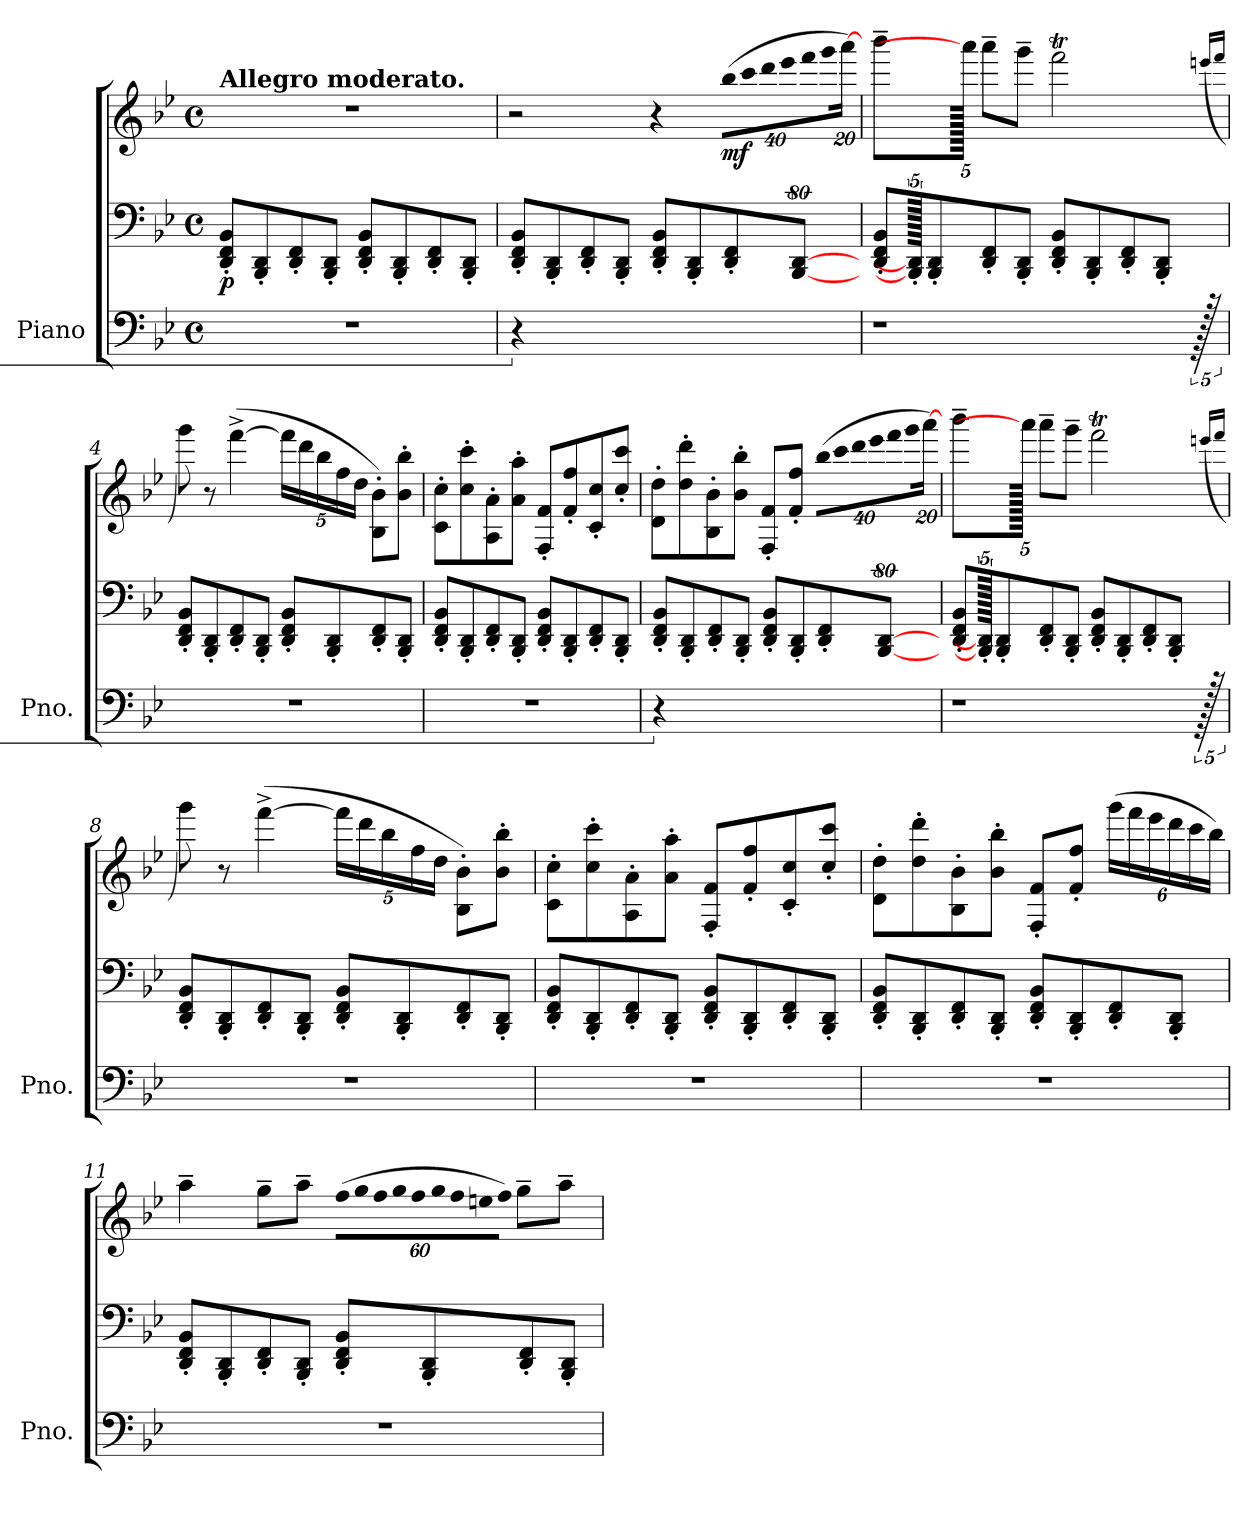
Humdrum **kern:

**kern	**kern	**kern	**dynam
*part1	*part1	*part1	*part1
*staff3	*staff2	*staff1	*staff1/2/3
*I"Piano	*	*	*
*I'Pno.	*	*	*
*clefF4	*clefF4	*clefG2	*
*k[b-e-]	*k[b-e-]	*k[b-e-]	*
*M4/4	*M4/4	*M4/4	*
*met(c)	*met(c)	*met(c)	*
*MM126	*MM126	*MM126	*
=1	=1	=1	=1
!	!	!LO:TX:a:B:t=Allegro moderato.	!
!	!	!	!LO:DY:b=2
1r	8DD/' 8FF/' 8BB-/'L	1r	p
.	8BBB-/' 8DD/'	.	.
.	8DD/' 8FF/'	.	.
.	8BBB-/' 8DD/'J	.	.
.	8DD/' 8FF/' 8BB-/'L	.	.
.	8BBB-/' 8DD/'	.	.
.	8DD/' 8FF/'	.	.
.	8BBB-/' 8DD/'J	.	.
=2	=2	=2	=2
640ryy	640ryy	2r	.
640%639r	8DD/' 8FF/' 8BB-/'L	.	.
.	8BBB-/' 8DD/'	.	.
.	8DD/' 8FF/'	.	.
.	8BBB-/' 8DD/'J	.	.
.	.	4r	.
.	8DD/' 8FF/' 8BB-/'L	.	.
.	8BBB-/' 8DD/'	.	.
*	*	*Xbrackettup	*
!	!	!LO:N:vis=16	!LO:DY:b
.	.	(>640%23bb-\LL	mf
.	8DD/' 8FF/'	.	.
!	!	!LO:N:vis=16	!
.	.	640%23ccc\	.
!	!	!LO:N:vis=16	!
.	.	640%23ddd\	.
!	!	!LO:N:vis=16	!
.	.	640%23eee-\	.
.	[640%79BBB-/ [640%79DD/J	.	.
!	!	!LO:N:vis=16	!
.	.	640%23fff\	.
!	!	!LO:N:vis=16	!
.	.	640%23ggg\	.
.	.	[320%11aaa\JJ)	.
=3	=3	=3	=3
1r	8DD/' 8FF/' 8BB-/'L	4bbb-~\	.
.	640BBB-/]' 640DD/]'J	.	.
.	8BBB-/' 8DD/'	.	.
.	.	640aaa\JJ]	.
.	8DD/' 8FF/'	8aaa~\L	.
.	8BBB-/' 8DD/'J	8ggg~\J	.
.	8DD/' 8FF/' 8BB-/'L	2fffT\	.
.	8BBB-/' 8DD/'	.	.
.	8DD/' 8FF/'	.	.
.	8BBB-/' 8DD/'J	.	.
640r	.	.	.
.	.	(>16qeeen/LL	.
.	.	16qfff/JJ	.
=4	=4	=4	=4
1r	8DD/' 8FF/' 8BB-/'L	8ggg\)	.
.	8BBB-/' 8DD/'	8r	.
.	8DD/' 8FF/'	(>[4fff^\	.
.	8BBB-/' 8DD/'J	.	.
.	8DD/' 8FF/' 8BB-/'L	20fff\LL]	.
.	.	20ddd\	.
.	.	20bb-\	.
.	8BBB-/' 8DD/'	.	.
.	.	20ff\	.
.	.	20dd\JJ	.
.	8DD/' 8FF/'	8B-\' 8b-\'L)	.
.	8BBB-/' 8DD/'J	8b-\' 8bb-\'J	.
!!LO:LB:g=z
=5	=5	=5	=5
1r	8DD/' 8FF/' 8BB-/'L	8c\' 8cc\'L	.
.	8BBB-/' 8DD/'	8cc\' 8ccc\'	.
.	8DD/' 8FF/'	8A\' 8a\'	.
.	8BBB-/' 8DD/'J	8a\' 8aa\'J	.
.	8DD/' 8FF/' 8BB-/'L	8F/' 8f/'L	.
.	8BBB-/' 8DD/'	8f/' 8ff/'	.
.	8DD/' 8FF/'	8c/' 8cc/'	.
.	8BBB-/' 8DD/'J	8cc/' 8ccc/'J	.
=6	=6	=6	=6
640ryy	640ryy	8d\' 8dd\'L	.
640%639r	8DD/' 8FF/' 8BB-/'L	.	.
.	.	8dd\' 8ddd\'	.
.	8BBB-/' 8DD/'	.	.
.	.	8B-\' 8b-\'	.
.	8DD/' 8FF/'	.	.
.	.	8b-\' 8bb-\'J	.
.	8BBB-/' 8DD/'J	.	.
.	.	8F/' 8f/'L	.
.	8DD/' 8FF/' 8BB-/'L	.	.
.	.	8f/' 8ff/'J	.
.	8BBB-/' 8DD/'	.	.
!	!	!LO:N:vis=16	!
.	.	(>640%23bb-\LL	.
.	8DD/' 8FF/'	.	.
!	!	!LO:N:vis=16	!
.	.	640%23ccc\	.
!	!	!LO:N:vis=16	!
.	.	640%23ddd\	.
!	!	!LO:N:vis=16	!
.	.	640%23eee-\	.
.	[640%79BBB-/ [640%79DD/J	.	.
!	!	!LO:N:vis=16	!
.	.	640%23fff\	.
!	!	!LO:N:vis=16	!
.	.	640%23ggg\	.
.	.	[320%11aaa\JJ)	.
=7	=7	=7	=7
1r	8DD/' 8FF/' 8BB-/'L	4bbb-~\	.
.	640BBB-/]' 640DD/]'J	.	.
.	8BBB-/' 8DD/'	.	.
.	.	640aaa\JJ]	.
.	8DD/' 8FF/'	8aaa~\L	.
.	8BBB-/' 8DD/'J	8ggg~\J	.
.	8DD/' 8FF/' 8BB-/'L	2fffT\	.
.	8BBB-/' 8DD/'	.	.
.	8DD/' 8FF/'	.	.
.	8BBB-/' 8DD/'J	.	.
640r	.	.	.
.	.	(>16qeeen/LL	.
.	.	16qfff/JJ	.
=8	=8	=8	=8
1r	8DD/' 8FF/' 8BB-/'L	8ggg\)	.
.	8BBB-/' 8DD/'	8r	.
.	8DD/' 8FF/'	(>[4fff^\	.
.	8BBB-/' 8DD/'J	.	.
.	8DD/' 8FF/' 8BB-/'L	20fff\LL]	.
.	.	20ddd\	.
.	.	20bb-\	.
.	8BBB-/' 8DD/'	.	.
.	.	20ff\	.
.	.	20dd\JJ	.
.	8DD/' 8FF/'	8B-\' 8b-\'L)	.
.	8BBB-/' 8DD/'J	8b-\' 8bb-\'J	.
!!LO:LB:g=z
=9	=9	=9	=9
1r	8DD/' 8FF/' 8BB-/'L	8c\' 8cc\'L	.
.	8BBB-/' 8DD/'	8cc\' 8ccc\'	.
.	8DD/' 8FF/'	8A\' 8a\'	.
.	8BBB-/' 8DD/'J	8a\' 8aa\'J	.
.	8DD/' 8FF/' 8BB-/'L	8F/' 8f/'L	.
.	8BBB-/' 8DD/'	8f/' 8ff/'	.
.	8DD/' 8FF/'	8c/' 8cc/'	.
.	8BBB-/' 8DD/'J	8cc/' 8ccc/'J	.
=10	=10	=10	=10
1r	8DD/' 8FF/' 8BB-/'L	8d\' 8dd\'L	.
.	8BBB-/' 8DD/'	8dd\' 8ddd\'	.
.	8DD/' 8FF/'	8B-\' 8b-\'	.
.	8BBB-/' 8DD/'J	8b-\' 8bb-\'J	.
.	8DD/' 8FF/' 8BB-/'L	8F/' 8f/'L	.
.	8BBB-/' 8DD/'	8f/' 8ff/'J	.
.	8DD/' 8FF/'	(>24ggg\LL	.
.	.	24fff\	.
.	.	24eee-\	.
.	8BBB-/' 8DD/'J	24ddd\	.
.	.	24ccc\	.
.	.	24bb-\JJ)	.
=11	=11	=11	=11
1r	8DD/' 8FF/' 8BB-/'L	4aa~\	.
.	8BBB-/' 8DD/'	.	.
.	8DD/' 8FF/'	8gg~\L	.
.	8BBB-/' 8DD/'J	8aa~\J	.
!	!	!LO:N:vis=32	!
.	8DD/' 8FF/' 8BB-/'L	(>1920%53ff\LLL	.
!	!	!LO:N:vis=32	!
.	.	1920%53gg\	.
!	!	!LO:N:vis=32	!
.	.	1920%53ff\	.
!	!	!LO:N:vis=32	!
.	.	1920%53gg\	.
!	!	!LO:N:vis=32	!
.	.	1920%53ff\	.
.	8BBB-/' 8DD/'	.	.
!	!	!LO:N:vis=32	!
.	.	1920%53gg\	.
!	!	!LO:N:vis=32	!
.	.	1920%53ff\	.
!	!	!LO:N:vis=32	!
.	.	1920%53een\	.
!	!	!LO:N:vis=32	!
.	.	1920%53ff\JJJ)	.
.	.	8gg~\L	.
.	8DD/' 8FF/'	.	.
.	.	8aa~\J	.
.	8BBB-/' 8DD/'J	.	.
.	.	640ryy	.
=	=	=	=
*-	*-	*-	*-
